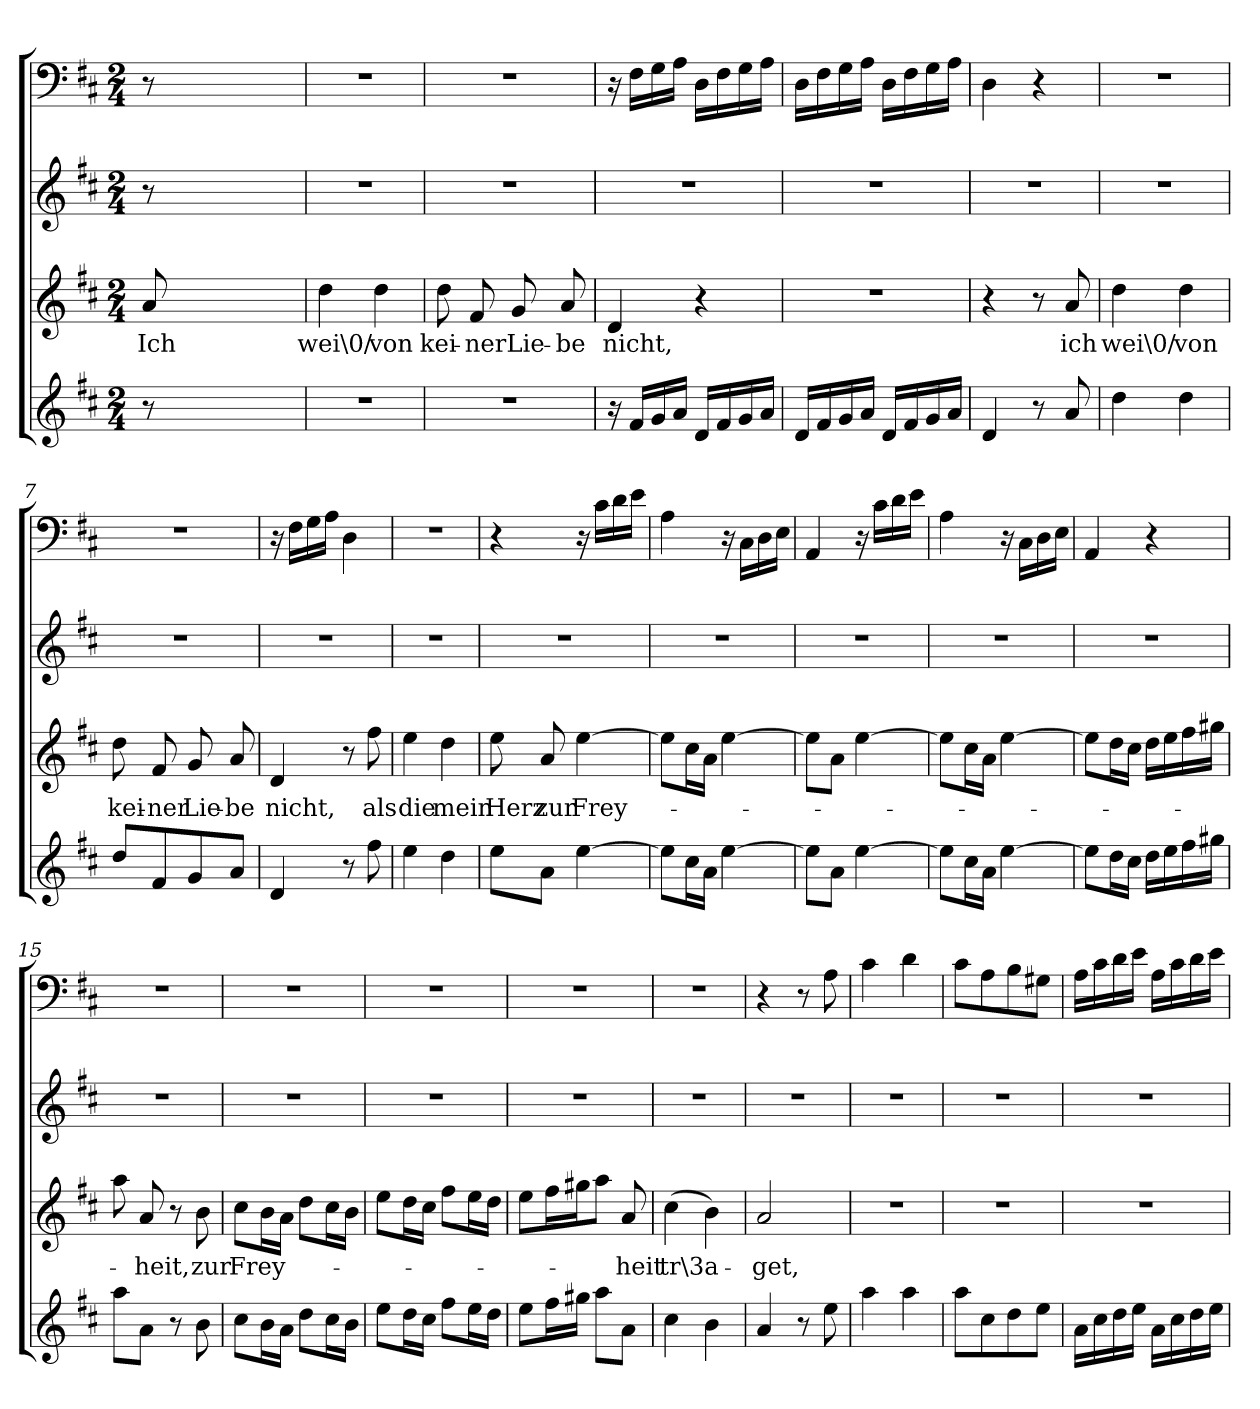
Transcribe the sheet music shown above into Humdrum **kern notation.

**kern	**kern	**text	**kern	**kern
*part4	*part3	*part3	*part2	*part1
*staff4	*staff3	*staff3	*staff2	*staff1
*clefG2	*clefG2	*	*clefG2	*clefF4
*k[f#c#]	*k[f#c#]	*	*k[f#c#]	*k[f#c#]
*D:	*D:	*	*D:	*D:
*M2/4	*M2/4	*	*M2/4	*M2/4
=	=	=	=	=
8r	8a/	Ich	8r	8r
16ryy	16ryy	.	16ryy	16ryy
16ryy	16ryy	.	16ryy	16ryy
16ryy	16ryy	.	16ryy	16ryy
16ryy	16ryy	.	16ryy	16ryy
16ryy	16ryy	.	16ryy	16ryy
16ryy	16ryy	.	16ryy	16ryy
=1	=1	=1	=1	=1
2r	4dd\	wei\0/	2r	2r
.	4dd\	von	.	.
=2	=2	=2	=2	=2
2r	8dd\	kei-	2r	2r
.	8f#/	-ner	.	.
.	8g/	Lie-	.	.
.	8a/	-be	.	.
=3	=3	=3	=3	=3
16r	4d/	nicht,	2r	16r
16f#/LL	.	.	.	16F#\LL
16g/	.	.	.	16G\
16a/JJ	.	.	.	16A\JJ
16d/LL	4r	.	.	16D\LL
16f#/	.	.	.	16F#\
16g/	.	.	.	16G\
16a/JJ	.	.	.	16A\JJ
=4	=4	=4	=4	=4
16d/LL	2r	.	2r	16D\LL
16f#/	.	.	.	16F#\
16g/	.	.	.	16G\
16a/JJ	.	.	.	16A\JJ
16d/LL	.	.	.	16D\LL
16f#/	.	.	.	16F#\
16g/	.	.	.	16G\
16a/JJ	.	.	.	16A\JJ
=5	=5	=5	=5	=5
4d/	4r	.	2r	4D\
8r	8r	.	.	4r
8a/	8a/	ich	.	.
=6	=6	=6	=6	=6
4dd\	4dd\	wei\0/	2r	2r
4dd\	4dd\	von	.	.
=7	=7	=7	=7	=7
8dd/L	8dd\	kei-	2r	2r
8f#/	8f#/	-ner	.	.
8g/	8g/	Lie-	.	.
8a/J	8a/	-be	.	.
=8	=8	=8	=8	=8
4d/	4d/	nicht,	2r	16r
.	.	.	.	16F#\LL
.	.	.	.	16G\
.	.	.	.	16A\JJ
8r	8r	.	.	4D\
8ff#\	8ff#\	als	.	.
=9	=9	=9	=9	=9
4ee\	4ee\	die	2r	2r
4dd\	4dd\	mein	.	.
=10	=10	=10	=10	=10
8ee\L	8ee\	Herz	2r	4r
8a\J	8a/	zur	.	.
[4ee\	[4ee\	Frey-	.	16r
.	.	.	.	16c#\LL
.	.	.	.	16d\
.	.	.	.	16e\JJ
=11	=11	=11	=11	=11
8ee\L]	8ee\L]	.	2r	4A\
16cc#\L	16cc#\L	.	.	.
16a\JJ	16a\JJ	.	.	.
[4ee\	[4ee\	.	.	16r
.	.	.	.	16C#\LL
.	.	.	.	16D\
.	.	.	.	16E\JJ
=12	=12	=12	=12	=12
8ee\L]	8ee\L]	.	2r	4AA/
8a\J	8a\J	.	.	.
[4ee\	[4ee\	.	.	16r
.	.	.	.	16c#\LL
.	.	.	.	16d\
.	.	.	.	16e\JJ
=13	=13	=13	=13	=13
8ee\L]	8ee\L]	.	2r	4A\
16cc#\L	16cc#\L	.	.	.
16a\JJ	16a\JJ	.	.	.
[4ee\	[4ee\	.	.	16r
.	.	.	.	16C#\LL
.	.	.	.	16D\
.	.	.	.	16E\JJ
=14	=14	=14	=14	=14
8ee\L]	8ee\L]	.	2r	4AA/
16dd\L	16dd\L	.	.	.
16cc#\JJ	16cc#\JJ	.	.	.
16dd\LL	16dd\LL	.	.	4r
16ee\	16ee\	.	.	.
16ff#\	16ff#\	.	.	.
16gg#X\JJ	16gg#X\JJ	.	.	.
=15	=15	=15	=15	=15
8aa\L	8aa\	.	2r	2r
8a\J	8a/	-heit,	.	.
8r	8r	.	.	.
8b\	8b\	zur	.	.
=16	=16	=16	=16	=16
8cc#\L	8cc#\L	Frey-	2r	2r
16b\L	16b\L	.	.	.
16a\JJ	16a\JJ	.	.	.
8dd\L	8dd\L	.	.	.
16cc#\L	16cc#\L	.	.	.
16b\JJ	16b\JJ	.	.	.
=17	=17	=17	=17	=17
8ee\L	8ee\L	.	2r	2r
16dd\L	16dd\L	.	.	.
16cc#\JJ	16cc#\JJ	.	.	.
8ff#\L	8ff#\L	.	.	.
16ee\L	16ee\L	.	.	.
16dd\JJ	16dd\JJ	.	.	.
=18	=18	=18	=18	=18
8ee\L	8ee\L	.	2r	2r
16ff#\L	16ff#\L	.	.	.
16gg#X\JJ	16gg#X\J	.	.	.
8aa\L	8aa\J	.	.	.
8a\J	8a/	-heit	.	.
=19	=19	=19	=19	=19
4cc#\	(4cc#\	tr\3a-	2r	2r
4b\	4b\)	.	.	.
=20	=20	=20	=20	=20
4a/	2a/	-get,	2r	4r
8r	.	.	.	8r
8ee\	.	.	.	8A\
=21	=21	=21	=21	=21
4aa\	2r	.	2r	4c#\
4aa\	.	.	.	4d\
=22	=22	=22	=22	=22
8aa\L	2r	.	2r	8c#\L
8cc#\	.	.	.	8A\
8dd\	.	.	.	8B\
8ee\J	.	.	.	8G#X\J
=23	=23	=23	=23	=23
16a\LL	2r	.	2r	16A\LL
16cc#\	.	.	.	16c#\
16dd\	.	.	.	16d\
16ee\JJ	.	.	.	16e\JJ
16a\LL	.	.	.	16A\LL
16cc#\	.	.	.	16c#\
16dd\	.	.	.	16d\
16ee\JJ	.	.	.	16e\JJ
=	=	=	=	=
*-	*-	*-	*-	*-
